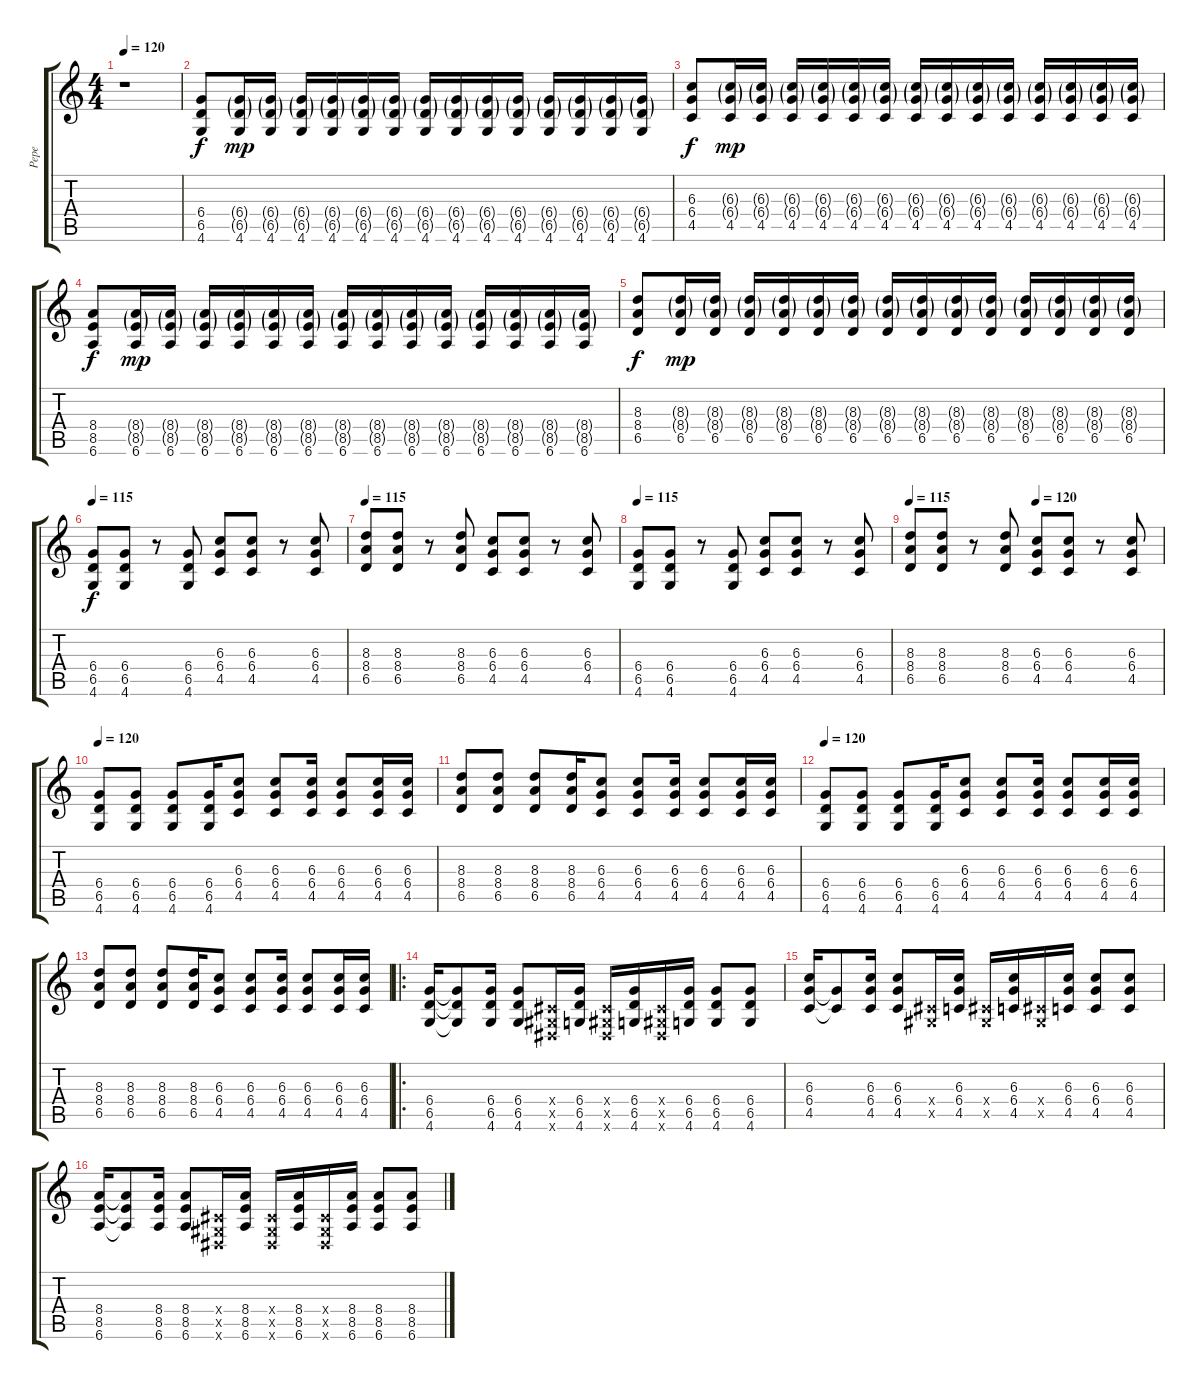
\track ("Pepe" "Pepe") {instrument distortionguitar}
\staff {score tabs}
\tuning (Eb4 Bb3 Gb3 Db3 Ab2 Eb2) {hide}
\ts (4 4)
\tempo 120
\clef g2
\ks c
r.1{dy f} |
(6.4 6.5 4.6).8{volume 10} (6.4{g} 6.5{g} 4.6).16{dy mp} (6.4{g} 6.5{g} 4.6).16 (6.4{g} 6.5{g} 4.6).16 (6.4{g} 6.5{g} 4.6).16 (6.4{g} 6.5{g} 4.6).16 (6.4{g} 6.5{g} 4.6).16 (6.4{g} 6.5{g} 4.6).16 (6.4{g} 6.5{g} 4.6).16 (6.4{g} 6.5{g} 4.6).16 (6.4{g} 6.5{g} 4.6).16 (6.4{g} 6.5{g} 4.6).16 (6.4{g} 6.5{g} 4.6).16 (6.4{g} 6.5{g} 4.6).16 (6.4{g} 6.5{g} 4.6).16 |
(6.3 6.4 4.5).8{dy f} (6.3{g} 6.4{g} 4.5).16{dy mp} (6.3{g} 6.4{g} 4.5).16 (6.3{g} 6.4{g} 4.5).16 (6.3{g} 6.4{g} 4.5).16 (6.3{g} 6.4{g} 4.5).16 (6.3{g} 6.4{g} 4.5).16 (6.3{g} 6.4{g} 4.5).16 (6.3{g} 6.4{g} 4.5).16 (6.3{g} 6.4{g} 4.5).16 (6.3{g} 6.4{g} 4.5).16 (6.3{g} 6.4{g} 4.5).16 (6.3{g} 6.4{g} 4.5).16 (6.3{g} 6.4{g} 4.5).16 (6.3{g} 6.4{g} 4.5).16 |
(8.4 8.5 6.6).8{dy f} (8.4{g} 8.5{g} 6.6).16{dy mp} (8.4{g} 8.5{g} 6.6).16 (8.4{g} 8.5{g} 6.6).16 (8.4{g} 8.5{g} 6.6).16 (8.4{g} 8.5{g} 6.6).16 (8.4{g} 8.5{g} 6.6).16 (8.4{g} 8.5{g} 6.6).16 (8.4{g} 8.5{g} 6.6).16 (8.4{g} 8.5{g} 6.6).16 (8.4{g} 8.5{g} 6.6).16 (8.4{g} 8.5{g} 6.6).16 (8.4{g} 8.5{g} 6.6).16 (8.4{g} 8.5{g} 6.6).16 (8.4{g} 8.5{g} 6.6).16 |
(8.3 8.4 6.5).8{dy f} (8.3{g} 8.4{g} 6.5).16{dy mp} (8.3{g} 8.4{g} 6.5).16 (8.3{g} 8.4{g} 6.5).16 (8.3{g} 8.4{g} 6.5).16 (8.3{g} 8.4{g} 6.5).16 (8.3{g} 8.4{g} 6.5).16 (8.3{g} 8.4{g} 6.5).16 (8.3{g} 8.4{g} 6.5).16 (8.3{g} 8.4{g} 6.5).16 (8.3{g} 8.4{g} 6.5).16 (8.3{g} 8.4{g} 6.5).16 (8.3{g} 8.4{g} 6.5).16 (8.3{g} 8.4{g} 6.5).16 (8.3{g} 8.4{g} 6.5).16 |
\tempo 115
(6.4 6.5 4.6).8{dy f} (6.4 6.5 4.6).8 r.8 (6.4 6.5 4.6).8 (6.3 6.4 4.5).8 (6.3 6.4 4.5).8 r.8 (6.3 6.4 4.5).8 |
\tempo 115
(8.3 8.4 6.5).8 (8.3 8.4 6.5).8 r.8 (8.3 8.4 6.5).8 (6.3 6.4 4.5).8 (6.3 6.4 4.5).8 r.8 (6.3 6.4 4.5).8 |
\tempo 115
(6.4 6.5 4.6).8 (6.4 6.5 4.6).8 r.8 (6.4 6.5 4.6).8 (6.3 6.4 4.5).8 (6.3 6.4 4.5).8 r.8 (6.3 6.4 4.5).8 |
\tempo (120 0.5)
\tempo 115
(8.3 8.4 6.5).8 (8.3 8.4 6.5).8 r.8 (8.3 8.4 6.5).8 (6.3 6.4 4.5).8 (6.3 6.4 4.5).8 r.8 (6.3 6.4 4.5).8 |
\tempo 120
(6.4 6.5 4.6).8 (6.4 6.5 4.6).8 (6.4 6.5 4.6).8 (6.4 6.5 4.6).16 (6.3 6.4 4.5).8 (6.3 6.4 4.5).8 (6.3 6.4 4.5).16 (6.3 6.4 4.5).8 (6.3 6.4 4.5).16 (6.3 6.4 4.5).16 |
(8.3 8.4 6.5).8 (8.3 8.4 6.5).8 (8.3 8.4 6.5).8 (8.3 8.4 6.5).16 (6.3 6.4 4.5).8 (6.3 6.4 4.5).8 (6.3 6.4 4.5).16 (6.3 6.4 4.5).8 (6.3 6.4 4.5).16 (6.3 6.4 4.5).16 |
\tempo 120
(6.4 6.5 4.6).8 (6.4 6.5 4.6).8 (6.4 6.5 4.6).8 (6.4 6.5 4.6).16 (6.3 6.4 4.5).8 (6.3 6.4 4.5).8 (6.3 6.4 4.5).16 (6.3 6.4 4.5).8 (6.3 6.4 4.5).16 (6.3 6.4 4.5).16 |
(8.3 8.4 6.5).8 (8.3 8.4 6.5).8 (8.3 8.4 6.5).8 (8.3 8.4 6.5).16 (6.3 6.4 4.5).8 (6.3 6.4 4.5).8 (6.3 6.4 4.5).16 (6.3 6.4 4.5).8 (6.3 6.4 4.5).16 (6.3 6.4 4.5).16 |
\ro
(6.4 6.5 4.6).16 (6.4{t} 6.5{t} 4.6{t}).8 (6.4 6.5 4.6).16 (6.4 6.5 4.6).8 (0.4{x} 0.5{x} 0.6{x}).16 (6.4 6.5 4.6).16 (0.4{x} 0.5{x} 0.6{x}).16 (6.4 6.5 4.6).16 (0.4{x} 0.5{x} 0.6{x}).16 (6.4 6.5 4.6).16 (6.4 6.5 4.6).8 (6.4 6.5 4.6).8 |
(6.3 6.4 4.5).16 (6.4{t} 4.5{t}).8 (6.3 6.4 4.5).16 (6.3 6.4 4.5).8 (0.4{x} 0.5{x}).16 (6.3 6.4 4.5).16 (0.4{x} 0.5{x}).16 (6.3 6.4 4.5).16 (0.4{x} 0.5{x}).16 (6.3 6.4 4.5).16 (6.3 6.4 4.5).8 (6.3 6.4 4.5).8 |
(8.4 8.5 6.6).16 (8.4{t} 8.5{t} 6.6{t}).8 (8.4 8.5 6.6).16 (8.4 8.5 6.6).8 (0.4{x} 0.5{x} 0.6{x}).16 (8.4 8.5 6.6).16 (0.4{x} 0.5{x} 0.6{x}).16 (8.4 8.5 6.6).16 (0.4{x} 0.5{x} 0.6{x}).16 (8.4 8.5 6.6).16 (8.4 8.5 6.6).8 (8.4 8.5 6.6).8
